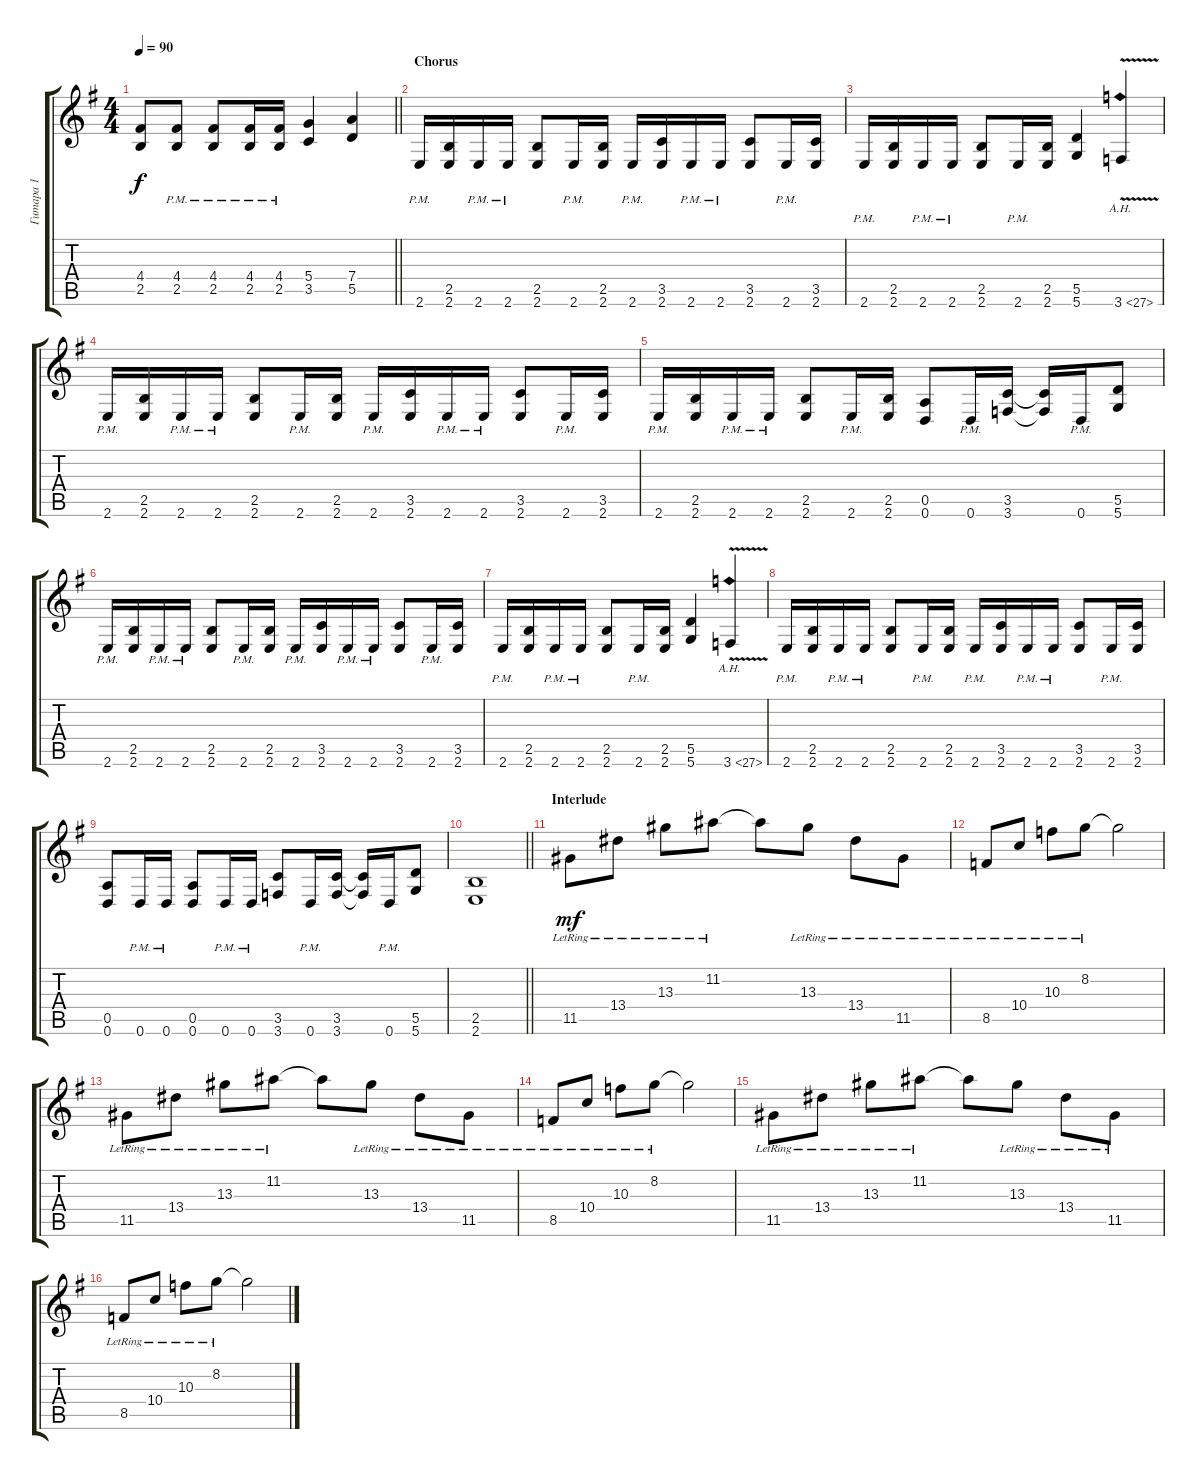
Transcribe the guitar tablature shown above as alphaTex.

\track ("Гитара 1" "Гитара 1") {instrument distortionguitar}
\staff {score tabs}
\tuning (E4 B3 G3 D3 A2 D2) {hide}
\ts (4 4)
\tempo 90
\clef g2
\barLineRight lightlight
\ks eminor
(4.4 2.5).8{dy f} (4.4{pm} 2.5{pm}).8 (4.4{pm} 2.5{pm}).8 (4.4{pm} 2.5{pm}).16 (4.4{pm} 2.5{pm}).16 (5.4 3.5).4 (7.4 5.5).4 |
\section ("" "Chorus")
2.6{pm}.16 (2.5 2.6).16 2.6{pm}.16 2.6{pm}.16 (2.5 2.6).8 2.6{pm}.16 (2.5 2.6).16 2.6{pm}.16 (3.5 2.6).16 2.6{pm}.16 2.6{pm}.16 (3.5 2.6).8 2.6{pm}.16 (3.5 2.6).16 |
2.6{pm}.16 (2.5 2.6).16 2.6{pm}.16 2.6{pm}.16 (2.5 2.6).8 2.6{pm}.16 (2.5 2.6).16 (5.5 5.6).4 3.6{ah 24 v}.4 |
2.6{pm}.16 (2.5 2.6).16 2.6{pm}.16 2.6{pm}.16 (2.5 2.6).8 2.6{pm}.16 (2.5 2.6).16 2.6{pm}.16 (3.5 2.6).16 2.6{pm}.16 2.6{pm}.16 (3.5 2.6).8 2.6{pm}.16 (3.5 2.6).16 |
2.6{pm}.16 (2.5 2.6).16 2.6{pm}.16 2.6{pm}.16 (2.5 2.6).8 2.6{pm}.16 (2.5 2.6).16 (0.5 0.6).8 0.6{pm}.16 (3.5 3.6).16 (3.5{t} 3.6{t}).16 0.6{pm}.16 (5.5 5.6).8 |
2.6{pm}.16 (2.5 2.6).16 2.6{pm}.16 2.6{pm}.16 (2.5 2.6).8 2.6{pm}.16 (2.5 2.6).16 2.6{pm}.16 (3.5 2.6).16 2.6{pm}.16 2.6{pm}.16 (3.5 2.6).8 2.6{pm}.16 (3.5 2.6).16 |
2.6{pm}.16 (2.5 2.6).16 2.6{pm}.16 2.6{pm}.16 (2.5 2.6).8 2.6{pm}.16 (2.5 2.6).16 (5.5 5.6).4 3.6{ah 24 v}.4 |
2.6{pm}.16 (2.5 2.6).16 2.6{pm}.16 2.6{pm}.16 (2.5 2.6).8 2.6{pm}.16 (2.5 2.6).16 2.6{pm}.16 (3.5 2.6).16 2.6{pm}.16 2.6{pm}.16 (3.5 2.6).8 2.6{pm}.16 (3.5 2.6).16 |
(0.5 0.6).8 0.6{pm}.16 0.6{pm}.16 (0.5 0.6).8 0.6{pm}.16 0.6{pm}.16 (3.5 3.6).8 0.6{pm}.16 (3.5 3.6).16 (3.5{t} 3.6{t}).16 0.6{pm}.16 (5.5 5.6).8 |
\barLineRight lightlight
(2.5 2.6).1 |
\section ("" "Interlude")
11.5{lr}.8{dy mf instrument electricguitarclean} 13.4{lr}.8 13.3{lr}.8 11.2{lr}.8 11.2{t}.8 13.3{lr}.8 13.4{lr}.8 11.5{lr}.8 |
8.5{lr}.8 10.4{lr}.8 10.3{lr}.8 8.2{lr}.8 8.2{t}.2 |
11.5{lr}.8 13.4{lr}.8 13.3{lr}.8 11.2{lr}.8 11.2{t}.8 13.3{lr}.8 13.4{lr}.8 11.5{lr}.8 |
8.5{lr}.8 10.4{lr}.8 10.3{lr}.8 8.2{lr}.8 8.2{t}.2 |
11.5{lr}.8 13.4{lr}.8 13.3{lr}.8 11.2{lr}.8 11.2{t}.8 13.3{lr}.8 13.4{lr}.8 11.5{lr}.8 |
8.5{lr}.8 10.4{lr}.8 10.3{lr}.8 8.2{lr}.8 8.2{t}.2
